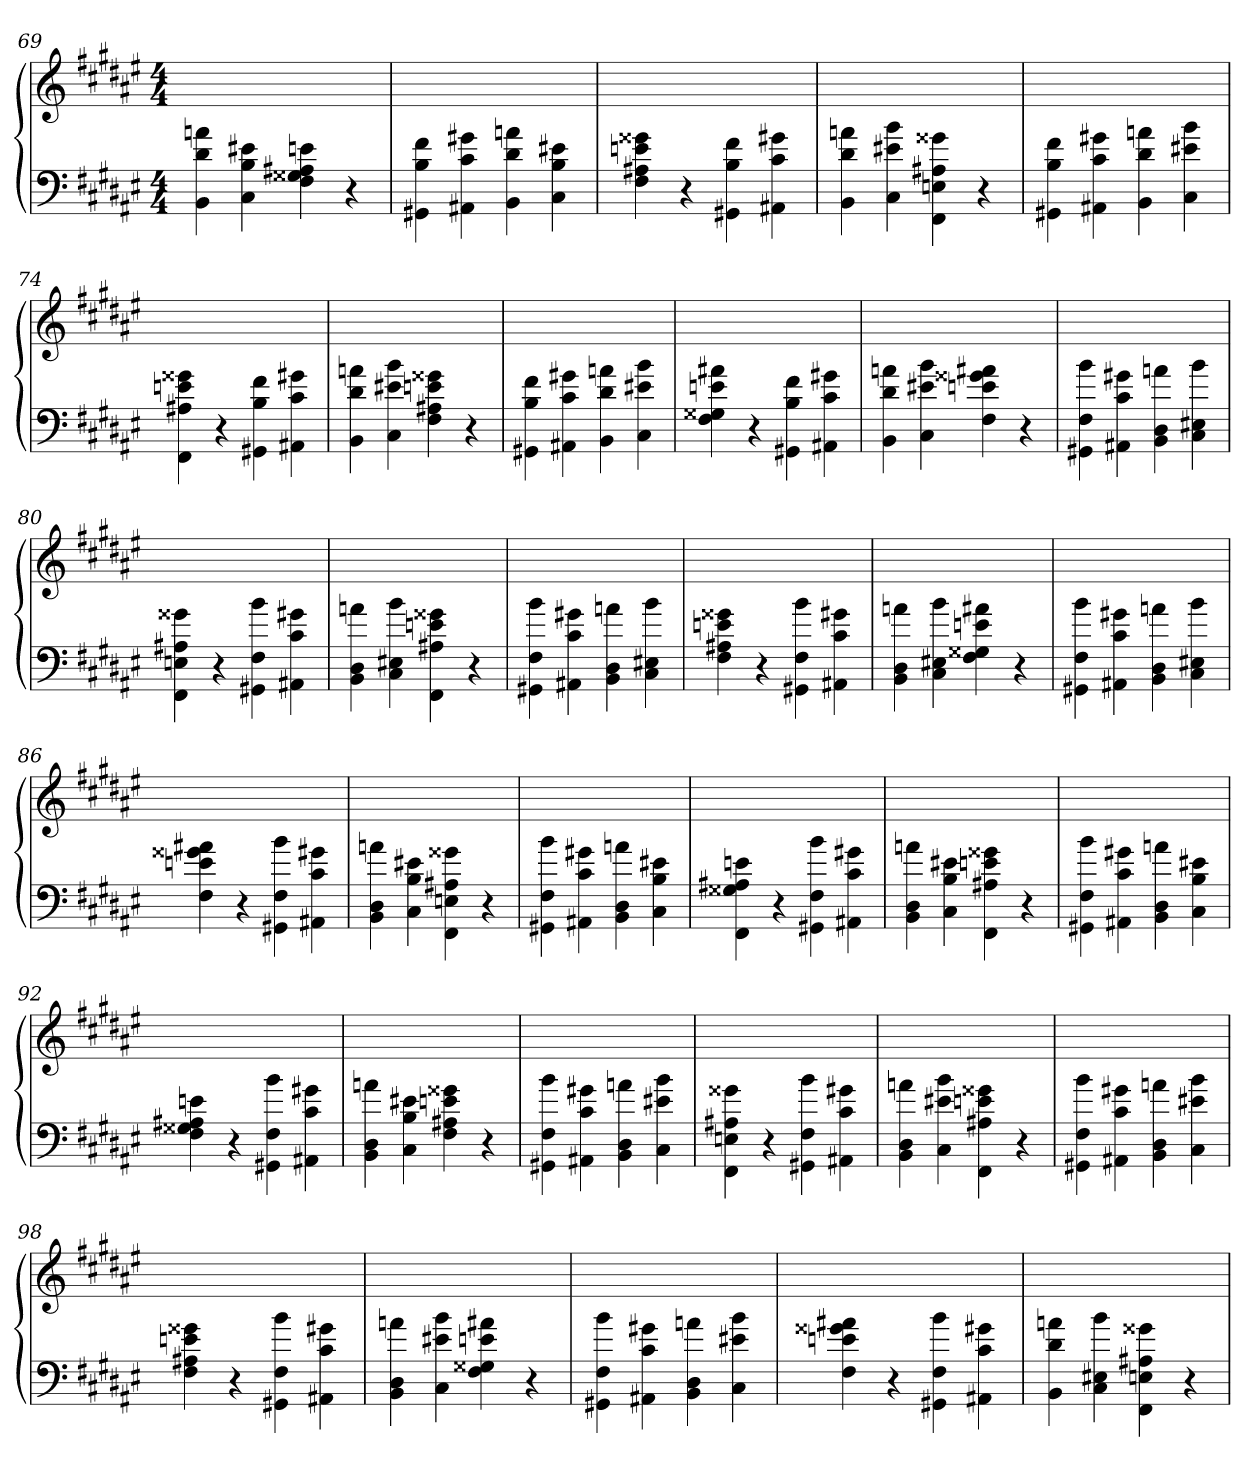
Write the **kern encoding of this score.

**kern	**kern
*part2	*part1
*staff2	*staff1
*clefF4	*clefG2
*k[f#c#g#d#a#e#]	*k[f#c#g#d#a#e#]
*F#:	*F#:
*M4/4	*M4/4
=69	=69
4BB 4d# 4an	1ryy
4C# 4B 4e#X	.
4F# 4G##X 4A#X 4en	.
4r	.
=70	=70
4GG#X 4B 4f#	1ryy
4AA#X 4c# 4g#X	.
4BB 4d# 4an	.
4C# 4B 4e#X	.
=71	=71
4F# 4A#X 4en 4g##X	1ryy
4r	.
4GG#X 4B 4f#	.
4AA#X 4c# 4g#X	.
=72	=72
4BB 4d# 4an	1ryy
4C# 4e#X 4b	.
4FF# 4En 4A#X 4g##X	.
4r	.
=73	=73
4GG#X 4B 4f#	1ryy
4AA#X 4c# 4g#X	.
4BB 4d# 4an	.
4C# 4e#X 4b	.
=74	=74
4FF# 4A#X 4en 4g##X	1ryy
4r	.
4GG#X 4B 4f#	.
4AA#X 4c# 4g#X	.
=75	=75
4BB 4d# 4an	1ryy
4C# 4e#X 4b	.
4F# 4A#X 4en 4g##X	.
4r	.
=76	=76
4GG#X 4B 4f#	1ryy
4AA#X 4c# 4g#X	.
4BB 4d# 4an	.
4C# 4e#X 4b	.
=77	=77
4F# 4G##X 4en 4a#X	1ryy
4r	.
4GG#X 4B 4f#	.
4AA#X 4c# 4g#X	.
=78	=78
4BB 4d# 4an	1ryy
4C# 4e#X 4b	.
4F# 4en 4g##X 4a#X	.
4r	.
=79	=79
4GG#X 4F# 4b	1ryy
4AA#X 4c# 4g#X	.
4BB 4D# 4an	.
4C# 4E#X 4b	.
=80	=80
4FF# 4En 4A#X 4g##X	1ryy
4r	.
4GG#X 4F# 4b	.
4AA#X 4c# 4g#X	.
=81	=81
4BB 4D# 4an	1ryy
4C# 4E#X 4b	.
4FF# 4A#X 4en 4g##X	.
4r	.
=82	=82
4GG#X 4F# 4b	1ryy
4AA#X 4c# 4g#X	.
4BB 4D# 4an	.
4C# 4E#X 4b	.
=83	=83
4F# 4A#X 4en 4g##X	1ryy
4r	.
4GG#X 4F# 4b	.
4AA#X 4c# 4g#X	.
=84	=84
4BB 4D# 4an	1ryy
4C# 4E#X 4b	.
4F# 4G##X 4en 4a#X	.
4r	.
=85	=85
4GG#X 4F# 4b	1ryy
4AA#X 4c# 4g#X	.
4BB 4D# 4an	.
4C# 4E#X 4b	.
=86	=86
4F# 4en 4g##X 4a#X	1ryy
4r	.
4GG#X 4F# 4b	.
4AA#X 4c# 4g#X	.
=87	=87
4BB 4D# 4an	1ryy
4C# 4B 4e#X	.
4FF# 4En 4A#X 4g##X	.
4r	.
=88	=88
4GG#X 4F# 4b	1ryy
4AA#X 4c# 4g#X	.
4BB 4D# 4an	.
4C# 4B 4e#X	.
=89	=89
4FF# 4G##X 4A#X 4en	1ryy
4r	.
4GG#X 4F# 4b	.
4AA#X 4c# 4g#X	.
=90	=90
4BB 4D# 4an	1ryy
4C# 4B 4e#X	.
4FF# 4A#X 4en 4g##X	.
4r	.
=91	=91
4GG#X 4F# 4b	1ryy
4AA#X 4c# 4g#X	.
4BB 4D# 4an	.
4C# 4B 4e#X	.
=92	=92
4F# 4G##X 4A#X 4en	1ryy
4r	.
4GG#X 4F# 4b	.
4AA#X 4c# 4g#X	.
=93	=93
4BB 4D# 4an	1ryy
4C# 4B 4e#X	.
4F# 4A#X 4en 4g##X	.
4r	.
=94	=94
4GG#X 4F# 4b	1ryy
4AA#X 4c# 4g#X	.
4BB 4D# 4an	.
4C# 4e#X 4b	.
=95	=95
4FF# 4En 4A#X 4g##X	1ryy
4r	.
4GG#X 4F# 4b	.
4AA#X 4c# 4g#X	.
=96	=96
4BB 4D# 4an	1ryy
4C# 4e#X 4b	.
4FF# 4A#X 4en 4g##X	.
4r	.
=97	=97
4GG#X 4F# 4b	1ryy
4AA#X 4c# 4g#X	.
4BB 4D# 4an	.
4C# 4e#X 4b	.
=98	=98
4F# 4A#X 4en 4g##X	1ryy
4r	.
4GG#X 4F# 4b	.
4AA#X 4c# 4g#X	.
=99	=99
4BB 4D# 4an	1ryy
4C# 4e#X 4b	.
4F# 4G##X 4en 4a#X	.
4r	.
=100	=100
4GG#X 4F# 4b	1ryy
4AA#X 4c# 4g#X	.
4BB 4D# 4an	.
4C# 4e#X 4b	.
=101	=101
4F# 4en 4g##X 4a#X	1ryy
4r	.
4GG#X 4F# 4b	.
4AA#X 4c# 4g#X	.
=102	=102
4BB 4d# 4an	1ryy
4C# 4E#X 4b	.
4FF# 4En 4A#X 4g##X	.
4r	.
=	=
*-	*-
